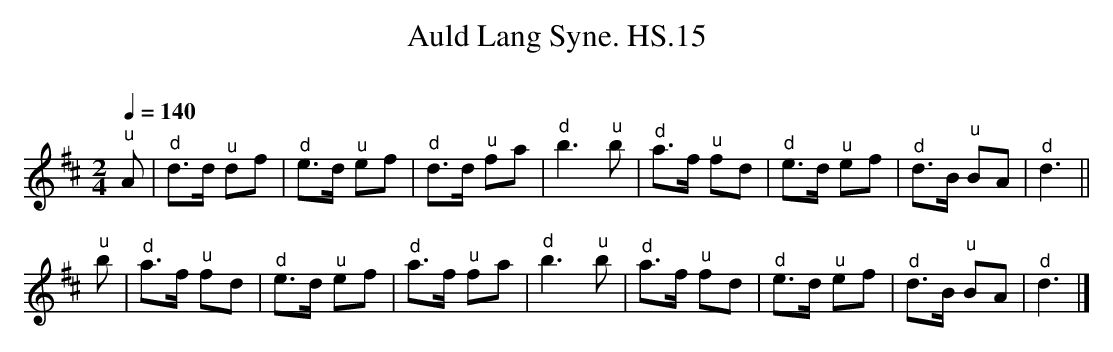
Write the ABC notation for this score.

X:1
T:Auld Lang Syne. HS.15
M:2/4
L:1/8
Q:1/4=140
O:
K:D
"^u"A|"^d"d>d "^u"df|"^d"e>d "^u"ef|"^d"d>d "^u"fa|"^d"b3"^u"b|\
"^d"a>f "^u"fd|"^d"e>d "^u"ef|"^d"d>B "^u"BA|"^d"d3||
"^u"b|"^d"a>f "^u"fd|"^d"e>d "^u"ef|"^d"a>f "^u"fa|"^d"b3"^u"b|\
"^d"a>f "^u"fd|"^d"e>d "^u"ef|"^d"d>B "^u"BA|"^d"d3|]
